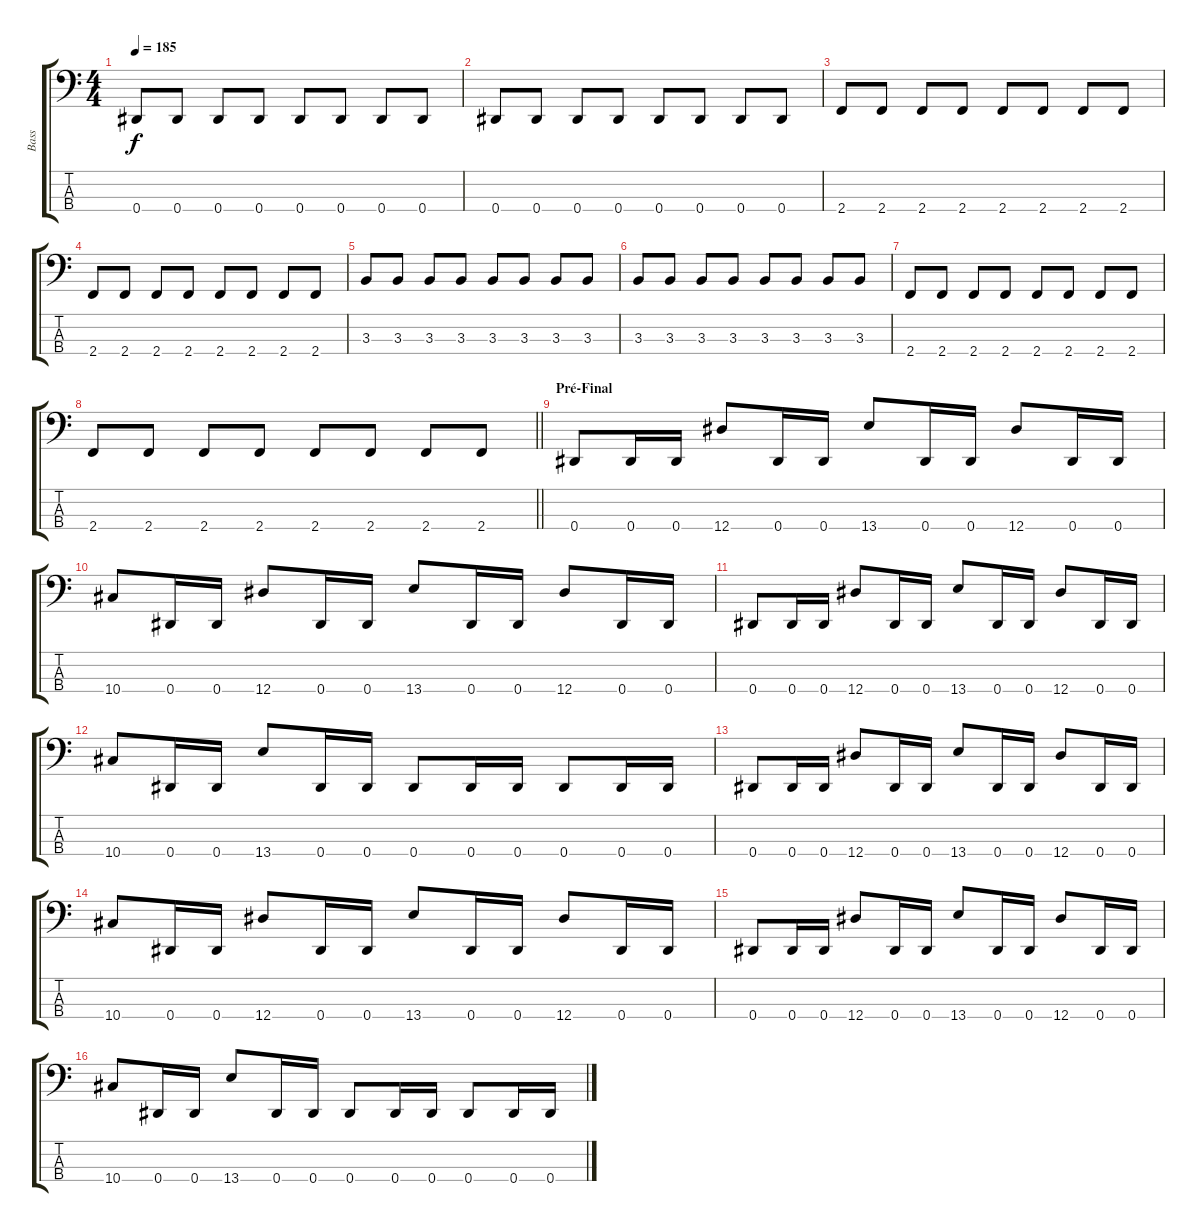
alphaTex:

\track ("Bass" "Bass") {instrument electricbassfinger}
\staff {score tabs}
\tuning (Gb2 Db2 Ab1 Eb1) {hide}
\ts (4 4)
\tempo 185
\clef f4
\ks c
0.4.8{dy f} 0.4.8 0.4.8 0.4.8 0.4.8 0.4.8 0.4.8 0.4.8 |
0.4.8 0.4.8 0.4.8 0.4.8 0.4.8 0.4.8 0.4.8 0.4.8 |
2.4.8 2.4.8 2.4.8 2.4.8 2.4.8 2.4.8 2.4.8 2.4.8 |
2.4.8 2.4.8 2.4.8 2.4.8 2.4.8 2.4.8 2.4.8 2.4.8 |
3.3.8 3.3.8 3.3.8 3.3.8 3.3.8 3.3.8 3.3.8 3.3.8 |
3.3.8 3.3.8 3.3.8 3.3.8 3.3.8 3.3.8 3.3.8 3.3.8 |
2.4.8 2.4.8 2.4.8 2.4.8 2.4.8 2.4.8 2.4.8 2.4.8 |
\barLineRight lightlight
2.4.8 2.4.8 2.4.8 2.4.8 2.4.8 2.4.8 2.4.8 2.4.8 |
\section ("" "Pré-Final")
0.4.8 0.4.16 0.4.16 12.4.8 0.4.16 0.4.16 13.4.8 0.4.16 0.4.16 12.4.8 0.4.16 0.4.16 |
10.4.8 0.4.16 0.4.16 12.4.8 0.4.16 0.4.16 13.4.8 0.4.16 0.4.16 12.4.8 0.4.16 0.4.16 |
0.4.8 0.4.16 0.4.16 12.4.8 0.4.16 0.4.16 13.4.8 0.4.16 0.4.16 12.4.8 0.4.16 0.4.16 |
10.4.8 0.4.16 0.4.16 13.4.8 0.4.16 0.4.16 0.4.8 0.4.16 0.4.16 0.4.8 0.4.16 0.4.16 |
0.4.8 0.4.16 0.4.16 12.4.8 0.4.16 0.4.16 13.4.8 0.4.16 0.4.16 12.4.8 0.4.16 0.4.16 |
10.4.8 0.4.16 0.4.16 12.4.8 0.4.16 0.4.16 13.4.8 0.4.16 0.4.16 12.4.8 0.4.16 0.4.16 |
0.4.8 0.4.16 0.4.16 12.4.8 0.4.16 0.4.16 13.4.8 0.4.16 0.4.16 12.4.8 0.4.16 0.4.16 |
10.4.8 0.4.16 0.4.16 13.4.8 0.4.16 0.4.16 0.4.8 0.4.16 0.4.16 0.4.8 0.4.16 0.4.16
